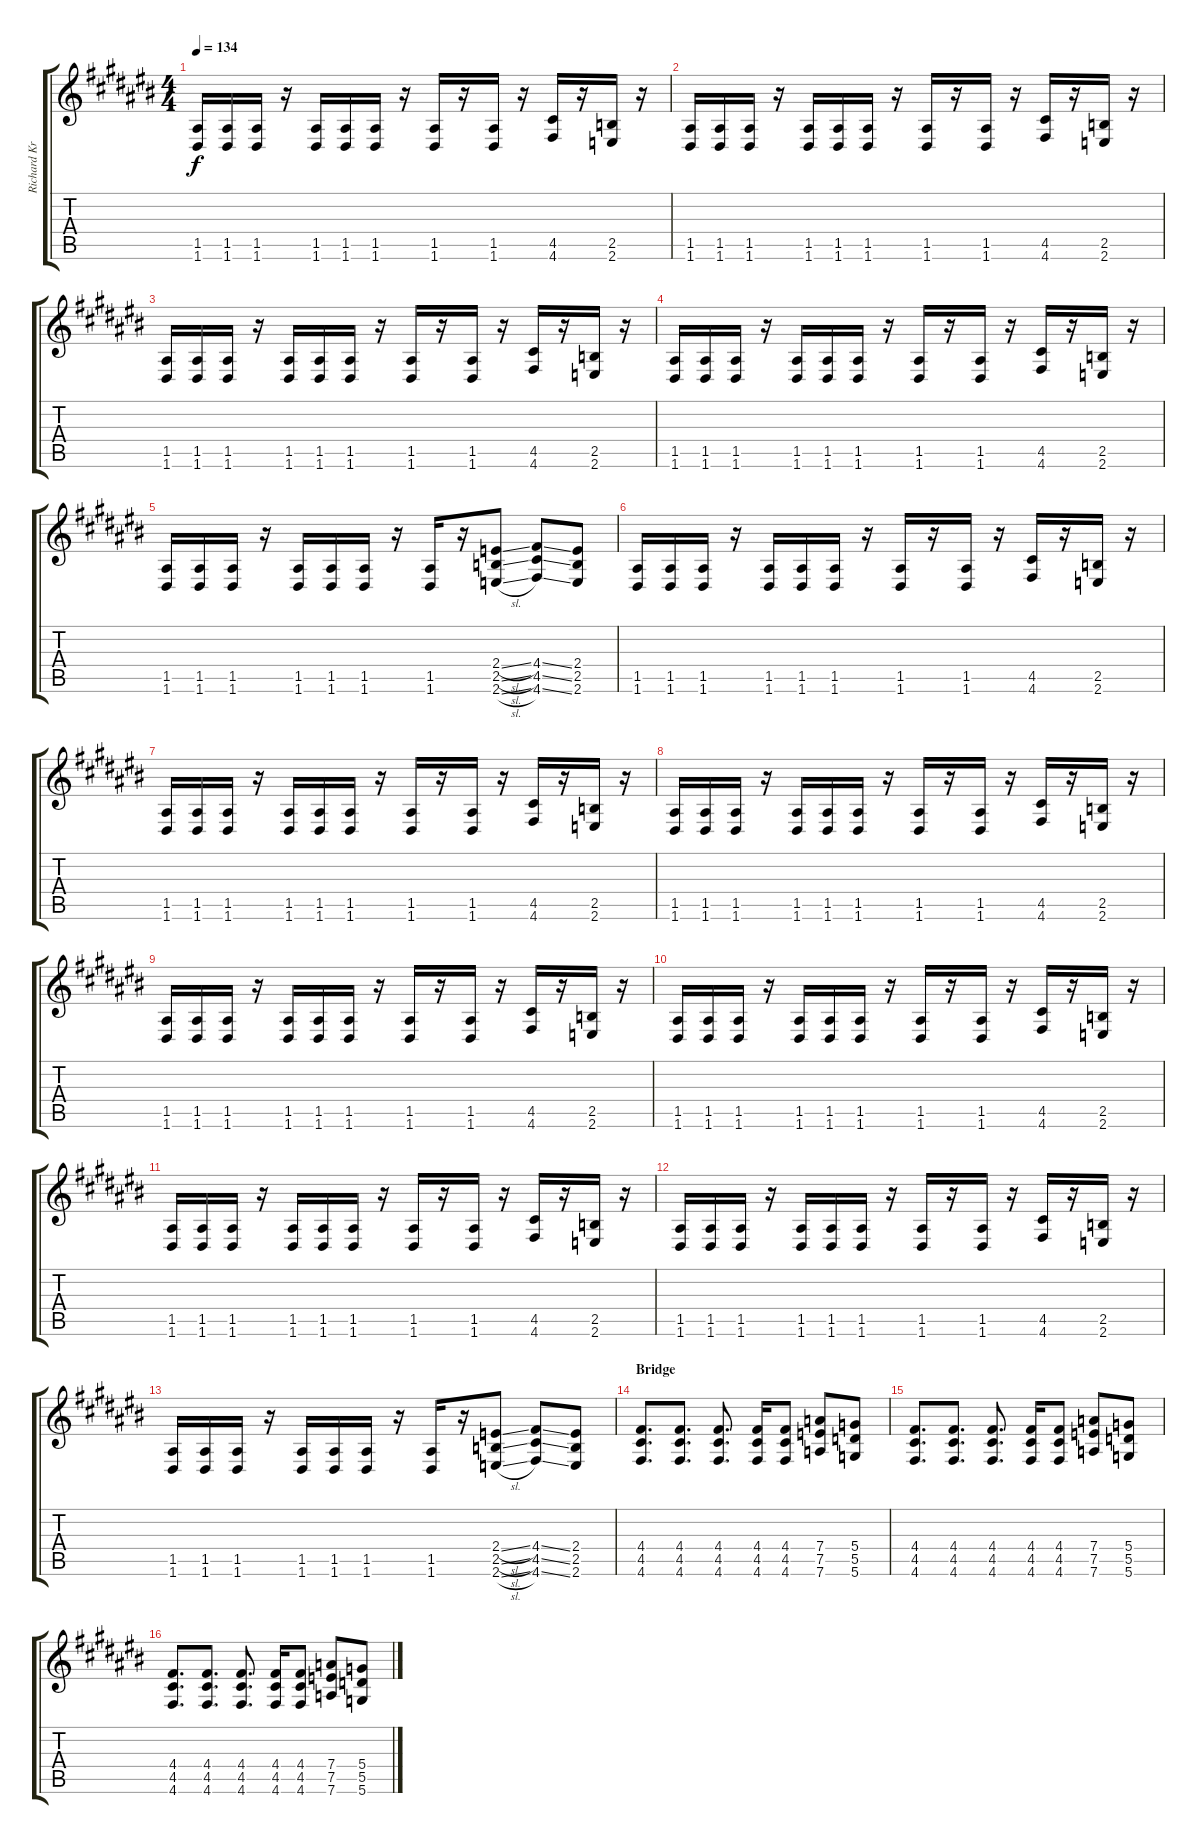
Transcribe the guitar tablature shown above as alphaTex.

\track ("Richard Kruspe-Bernstein - Guitar 1" "Richard Kr") {instrument distortionguitar}
\staff {score tabs}
\tuning (E4 B3 G3 D3 A2 D2) {hide}
\ts (4 4)
\tempo 134
\clef g2
\ks c#
(1.5 1.6).16{dy f} (1.5 1.6).16 (1.5 1.6).16 r.16 (1.5 1.6).16 (1.5 1.6).16 (1.5 1.6).16 r.16 (1.5 1.6).16 r.16 (1.5 1.6).16 r.16 (4.5 4.6).16 r.16 (2.5 2.6).16 r.16 |
(1.5 1.6).16 (1.5 1.6).16 (1.5 1.6).16 r.16 (1.5 1.6).16 (1.5 1.6).16 (1.5 1.6).16 r.16 (1.5 1.6).16 r.16 (1.5 1.6).16 r.16 (4.5 4.6).16 r.16 (2.5 2.6).16 r.16 |
(1.5 1.6).16 (1.5 1.6).16 (1.5 1.6).16 r.16 (1.5 1.6).16 (1.5 1.6).16 (1.5 1.6).16 r.16 (1.5 1.6).16 r.16 (1.5 1.6).16 r.16 (4.5 4.6).16 r.16 (2.5 2.6).16 r.16 |
(1.5 1.6).16 (1.5 1.6).16 (1.5 1.6).16 r.16 (1.5 1.6).16 (1.5 1.6).16 (1.5 1.6).16 r.16 (1.5 1.6).16 r.16 (1.5 1.6).16 r.16 (4.5 4.6).16 r.16 (2.5 2.6).16 r.16 |
(1.5 1.6).16 (1.5 1.6).16 (1.5 1.6).16 r.16 (1.5 1.6).16 (1.5 1.6).16 (1.5 1.6).16 r.16 (1.5 1.6).16 r.16 (2.4{sl} 2.5{sl} 2.6{sl}).8 (4.4{ss} 4.5{ss} 4.6{ss}).8 (2.4 2.5 2.6).8 |
(1.5 1.6).16 (1.5 1.6).16 (1.5 1.6).16 r.16 (1.5 1.6).16 (1.5 1.6).16 (1.5 1.6).16 r.16 (1.5 1.6).16 r.16 (1.5 1.6).16 r.16 (4.5 4.6).16 r.16 (2.5 2.6).16 r.16 |
(1.5 1.6).16 (1.5 1.6).16 (1.5 1.6).16 r.16 (1.5 1.6).16 (1.5 1.6).16 (1.5 1.6).16 r.16 (1.5 1.6).16 r.16 (1.5 1.6).16 r.16 (4.5 4.6).16 r.16 (2.5 2.6).16 r.16 |
(1.5 1.6).16 (1.5 1.6).16 (1.5 1.6).16 r.16 (1.5 1.6).16 (1.5 1.6).16 (1.5 1.6).16 r.16 (1.5 1.6).16 r.16 (1.5 1.6).16 r.16 (4.5 4.6).16 r.16 (2.5 2.6).16 r.16 |
(1.5 1.6).16 (1.5 1.6).16 (1.5 1.6).16 r.16 (1.5 1.6).16 (1.5 1.6).16 (1.5 1.6).16 r.16 (1.5 1.6).16 r.16 (1.5 1.6).16 r.16 (4.5 4.6).16 r.16 (2.5 2.6).16 r.16 |
(1.5 1.6).16 (1.5 1.6).16 (1.5 1.6).16 r.16 (1.5 1.6).16 (1.5 1.6).16 (1.5 1.6).16 r.16 (1.5 1.6).16 r.16 (1.5 1.6).16 r.16 (4.5 4.6).16 r.16 (2.5 2.6).16 r.16 |
(1.5 1.6).16 (1.5 1.6).16 (1.5 1.6).16 r.16 (1.5 1.6).16 (1.5 1.6).16 (1.5 1.6).16 r.16 (1.5 1.6).16 r.16 (1.5 1.6).16 r.16 (4.5 4.6).16 r.16 (2.5 2.6).16 r.16 |
(1.5 1.6).16 (1.5 1.6).16 (1.5 1.6).16 r.16 (1.5 1.6).16 (1.5 1.6).16 (1.5 1.6).16 r.16 (1.5 1.6).16 r.16 (1.5 1.6).16 r.16 (4.5 4.6).16 r.16 (2.5 2.6).16 r.16 |
(1.5 1.6).16 (1.5 1.6).16 (1.5 1.6).16 r.16 (1.5 1.6).16 (1.5 1.6).16 (1.5 1.6).16 r.16 (1.5 1.6).16 r.16 (2.4{sl} 2.5{sl} 2.6{sl}).8 (4.4{ss} 4.5{ss} 4.6{ss}).8 (2.4 2.5 2.6).8 |
\section ("" "Bridge")
(4.4 4.5 4.6).8{d} (4.4 4.5 4.6).8{d} (4.4 4.5 4.6).8{d} (4.4 4.5 4.6).16 (4.4 4.5 4.6).8 (7.4 7.5 7.6).8 (5.4 5.5 5.6).8 |
(4.4 4.5 4.6).8{d} (4.4 4.5 4.6).8{d} (4.4 4.5 4.6).8{d} (4.4 4.5 4.6).16 (4.4 4.5 4.6).8 (7.4 7.5 7.6).8 (5.4 5.5 5.6).8 |
(4.4 4.5 4.6).8{d} (4.4 4.5 4.6).8{d} (4.4 4.5 4.6).8{d} (4.4 4.5 4.6).16 (4.4 4.5 4.6).8 (7.4 7.5 7.6).8 (5.4 5.5 5.6).8
